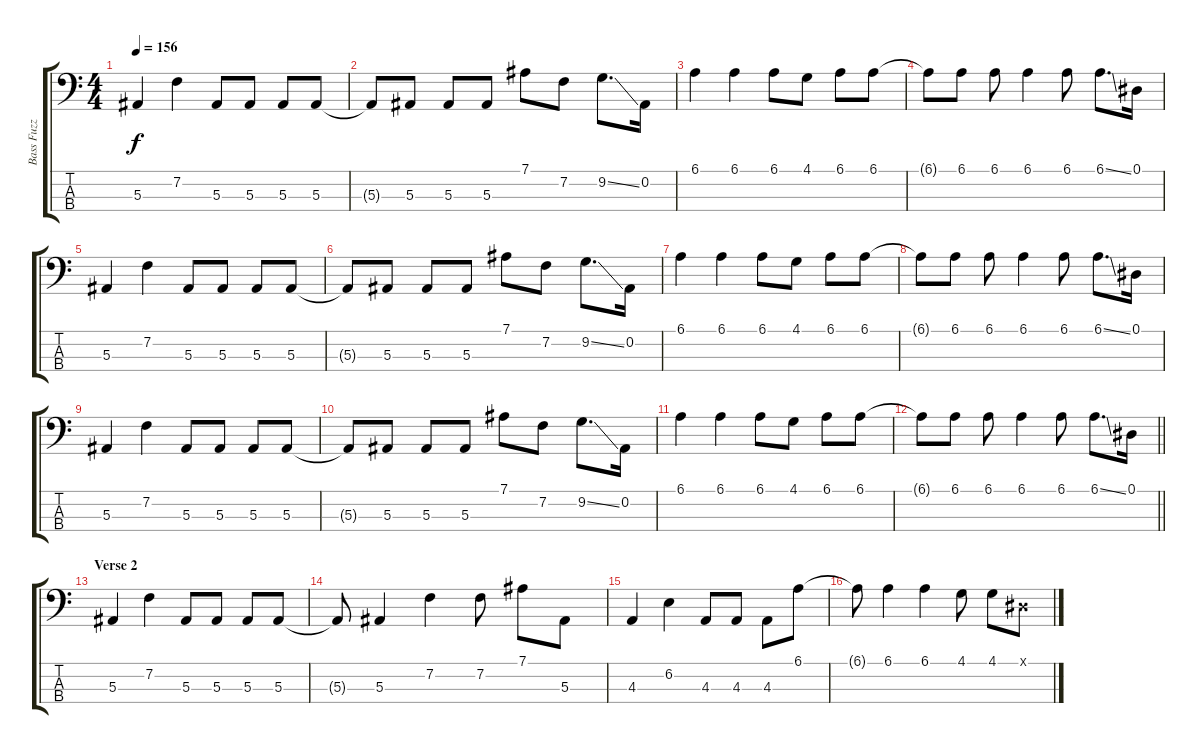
\track ("Bass Fuzz" "Bass Fuzz") {instrument overdrivenguitar}
\staff {score tabs}
\tuning (Eb2 Bb1 F1 C1) {hide}
\ts (4 4)
\tempo 156
\clef f4
\ks c
5.3.4{dy f} 7.2.4 5.3.8 5.3.8 5.3.8 5.3.8 |
5.3{t}.8 5.3.8 5.3.8 5.3.8 7.1.8 7.2.8 9.2{ss}.8{d} 0.2.16 |
6.1.4 6.1.4 6.1.8 4.1.8 6.1.8 6.1.8 |
6.1{t}.8 6.1.8 6.1.8 6.1.4 6.1.8 6.1{ss}.8{d} 0.1.16 |
5.3.4 7.2.4 5.3.8 5.3.8 5.3.8 5.3.8 |
5.3{t}.8 5.3.8 5.3.8 5.3.8 7.1.8 7.2.8 9.2{ss}.8{d} 0.2.16 |
6.1.4 6.1.4 6.1.8 4.1.8 6.1.8 6.1.8 |
6.1{t}.8 6.1.8 6.1.8 6.1.4 6.1.8 6.1{ss}.8{d} 0.1.16 |
5.3.4 7.2.4 5.3.8 5.3.8 5.3.8 5.3.8 |
5.3{t}.8 5.3.8 5.3.8 5.3.8 7.1.8 7.2.8 9.2{ss}.8{d} 0.2.16 |
6.1.4 6.1.4 6.1.8 4.1.8 6.1.8 6.1.8 |
\barLineRight lightlight
6.1{t}.8 6.1.8 6.1.8 6.1.4 6.1.8 6.1{ss}.8{d} 0.1.16 |
\section ("" "Verse 2")
5.3.4 7.2.4 5.3.8 5.3.8 5.3.8 5.3.8 |
5.3{t}.8 5.3.4 7.2.4 7.2.8 7.1.8 5.3.8 |
4.3.4 6.2.4 4.3.8 4.3.8 4.3.8 6.1.8 |
6.1{t}.8 6.1.4 6.1.4 4.1.8 4.1.8 0.1{x}.8
